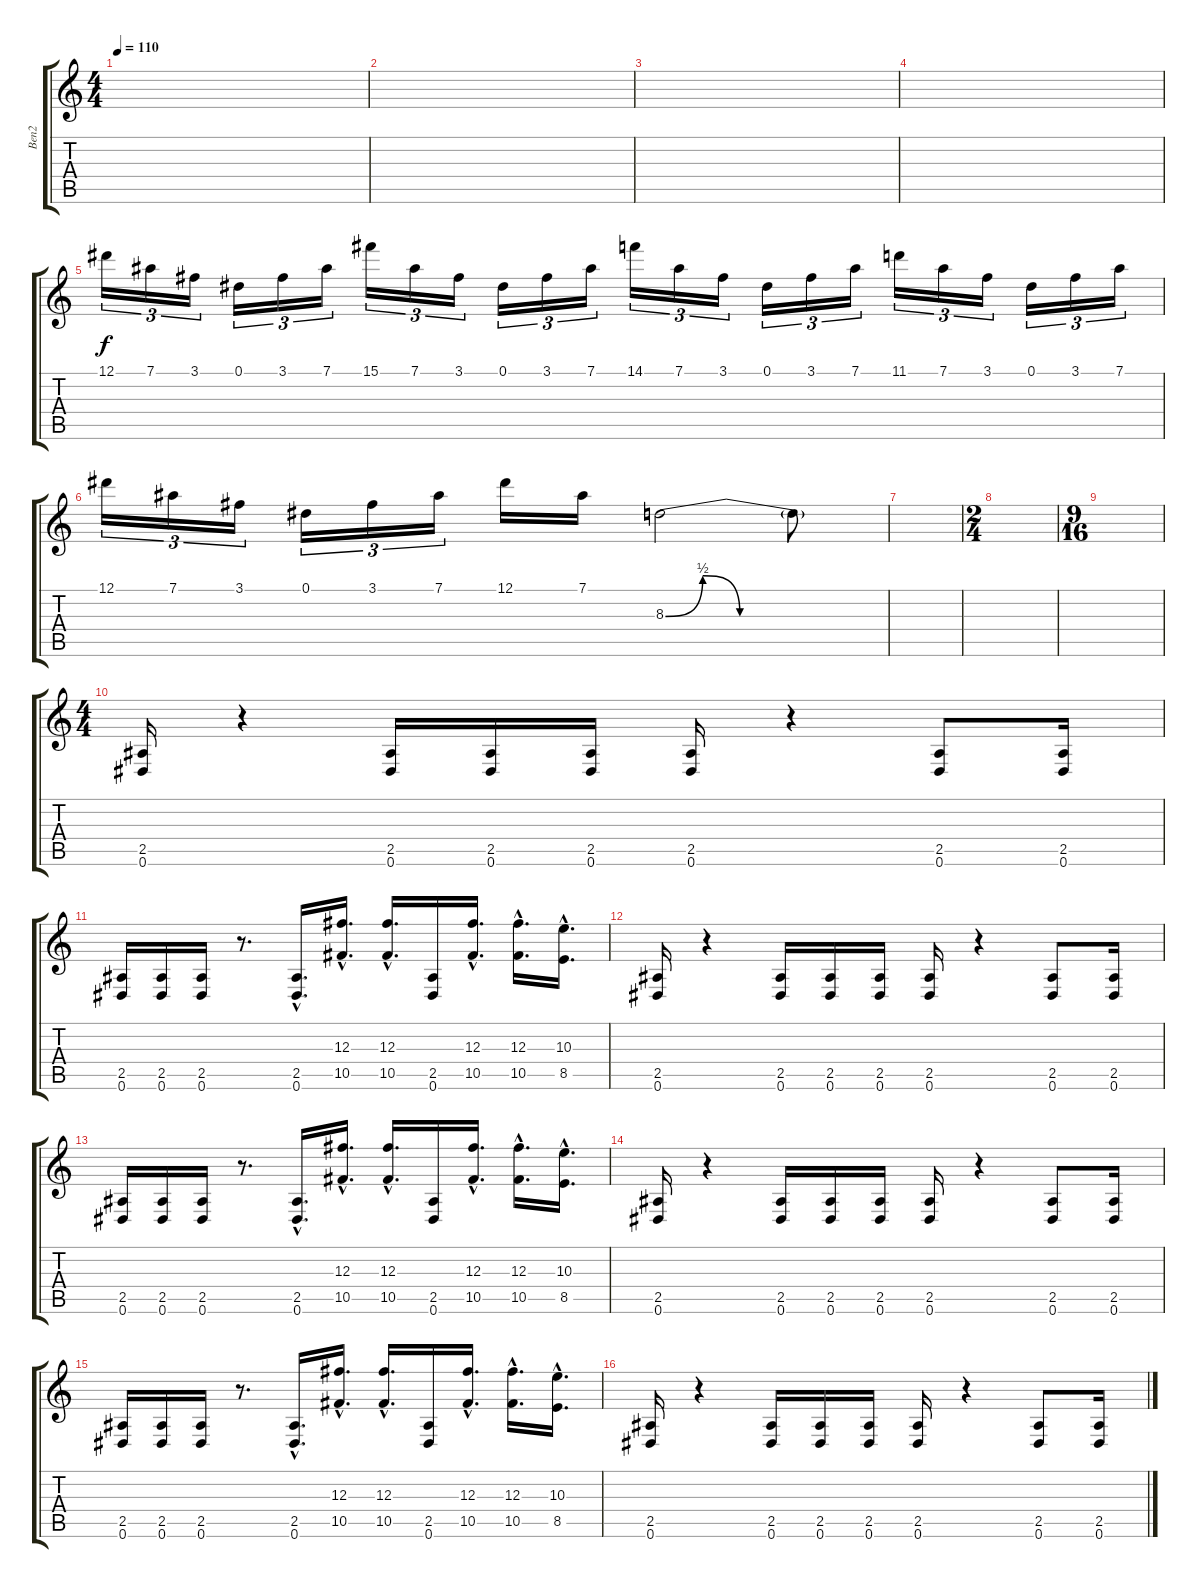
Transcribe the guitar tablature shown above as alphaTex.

\track ("Ben2" "Ben2") {instrument overdrivenguitar}
\staff {score tabs}
\tuning (Eb4 Bb3 Gb3 Db3 Ab2 Eb2) {hide}
\ts (4 4)
\tempo 110
\clef g2
\ks c
|
|
|
|
12.1.16{tu (3 2)} 7.1.16{tu (3 2)} 3.1.16{tu (3 2)} 0.1.16{tu (3 2)} 3.1.16{tu (3 2)} 7.1.16{tu (3 2)} 15.1.16{tu (3 2)} 7.1.16{tu (3 2)} 3.1.16{tu (3 2)} 0.1.16{tu (3 2)} 3.1.16{tu (3 2)} 7.1.16{tu (3 2)} 14.1.16{tu (3 2)} 7.1.16{tu (3 2)} 3.1.16{tu (3 2)} 0.1.16{tu (3 2)} 3.1.16{tu (3 2)} 7.1.16{tu (3 2)} 11.1.16{tu (3 2)} 7.1.16{tu (3 2)} 3.1.16{tu (3 2)} 0.1.16{tu (3 2)} 3.1.16{tu (3 2)} 7.1.16{tu (3 2)} |
12.1.16{tu (3 2)} 7.1.16{tu (3 2)} 3.1.16{tu (3 2)} 0.1.16{tu (3 2)} 3.1.16{tu (3 2)} 7.1.16{tu (3 2)} 12.1.16 7.1.16 8.3{be (custom 0 0 10 2 20 0 60 0)}.2 8.3{t}.8 |
|
\ts (2 4)
|
\ts (9 16)
|
\ts (4 4)
(2.5 0.6).16 r.4 (2.5 0.6).16 (2.5 0.6).16 (2.5 0.6).16 (2.5 0.6).16 r.4 (2.5 0.6).8 (2.5 0.6).16 |
(2.5 0.6).16 (2.5 0.6).16 (2.5 0.6).16 r.8{d} (2.5{hac} 0.6{hac}).16{d} (12.3{hac} 10.5{hac}).16{d} (12.3{hac} 10.5{hac}).16{d} (2.5 0.6).16 (12.3{hac} 10.5{hac}).16{d} (12.3{hac} 10.5{hac}).16{d} (10.3{hac} 8.5{hac}).16{d} |
(2.5 0.6).16 r.4 (2.5 0.6).16 (2.5 0.6).16 (2.5 0.6).16 (2.5 0.6).16 r.4 (2.5 0.6).8 (2.5 0.6).16 |
(2.5 0.6).16 (2.5 0.6).16 (2.5 0.6).16 r.8{d} (2.5{hac} 0.6{hac}).16{d} (12.3{hac} 10.5{hac}).16{d} (12.3{hac} 10.5{hac}).16{d} (2.5 0.6).16 (12.3{hac} 10.5{hac}).16{d} (12.3{hac} 10.5{hac}).16{d} (10.3{hac} 8.5{hac}).16{d} |
(2.5 0.6).16 r.4 (2.5 0.6).16 (2.5 0.6).16 (2.5 0.6).16 (2.5 0.6).16 r.4 (2.5 0.6).8 (2.5 0.6).16 |
(2.5 0.6).16 (2.5 0.6).16 (2.5 0.6).16 r.8{d} (2.5{hac} 0.6{hac}).16{d} (12.3{hac} 10.5{hac}).16{d} (12.3{hac} 10.5{hac}).16{d} (2.5 0.6).16 (12.3{hac} 10.5{hac}).16{d} (12.3{hac} 10.5{hac}).16{d} (10.3{hac} 8.5{hac}).16{d} |
(2.5 0.6).16 r.4 (2.5 0.6).16 (2.5 0.6).16 (2.5 0.6).16 (2.5 0.6).16 r.4 (2.5 0.6).8 (2.5 0.6).16
